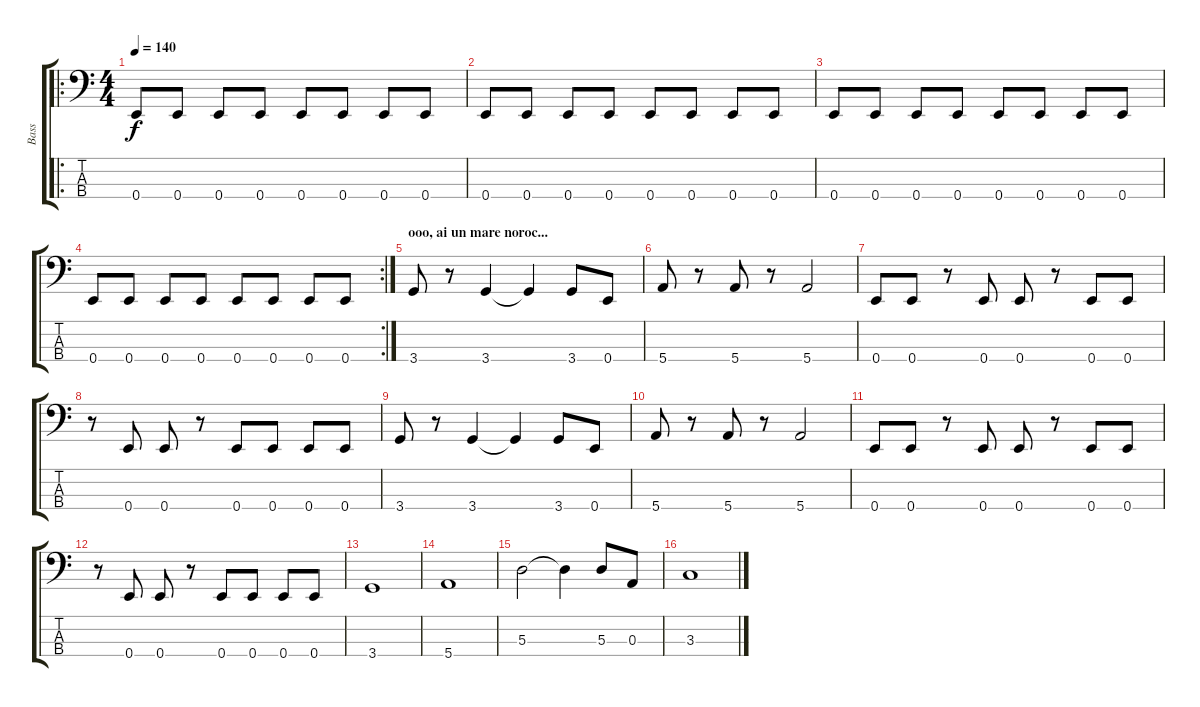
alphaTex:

\track ("Bass" "Bass") {instrument electricbasspick}
\staff {score tabs}
\tuning (G2 D2 A1 E1) {hide}
\ro
\ts (4 4)
\tempo 140
\clef f4
\ks c
0.4.8{dy f} 0.4.8 0.4.8 0.4.8 0.4.8 0.4.8 0.4.8 0.4.8 |
0.4.8 0.4.8 0.4.8 0.4.8 0.4.8 0.4.8 0.4.8 0.4.8 |
0.4.8 0.4.8 0.4.8 0.4.8 0.4.8 0.4.8 0.4.8 0.4.8 |
\rc 2
0.4.8 0.4.8 0.4.8 0.4.8 0.4.8 0.4.8 0.4.8 0.4.8 |
\section ("" "ooo, ai un mare noroc...")
3.4.8 r.8 3.4.4 3.4{t}.4 3.4.8 0.4.8 |
5.4.8 r.8 5.4.8 r.8 5.4.2 |
0.4.8 0.4.8 r.8 0.4.8 0.4.8 r.8 0.4.8 0.4.8 |
r.8 0.4.8 0.4.8 r.8 0.4.8 0.4.8 0.4.8 0.4.8 |
3.4.8 r.8 3.4.4 3.4{t}.4 3.4.8 0.4.8 |
5.4.8 r.8 5.4.8 r.8 5.4.2 |
0.4.8 0.4.8 r.8 0.4.8 0.4.8 r.8 0.4.8 0.4.8 |
r.8 0.4.8 0.4.8 r.8 0.4.8 0.4.8 0.4.8 0.4.8 |
3.4.1 |
5.4.1 |
5.3.2 5.3{t}.4 5.3.8 0.3.8 |
3.3.1
